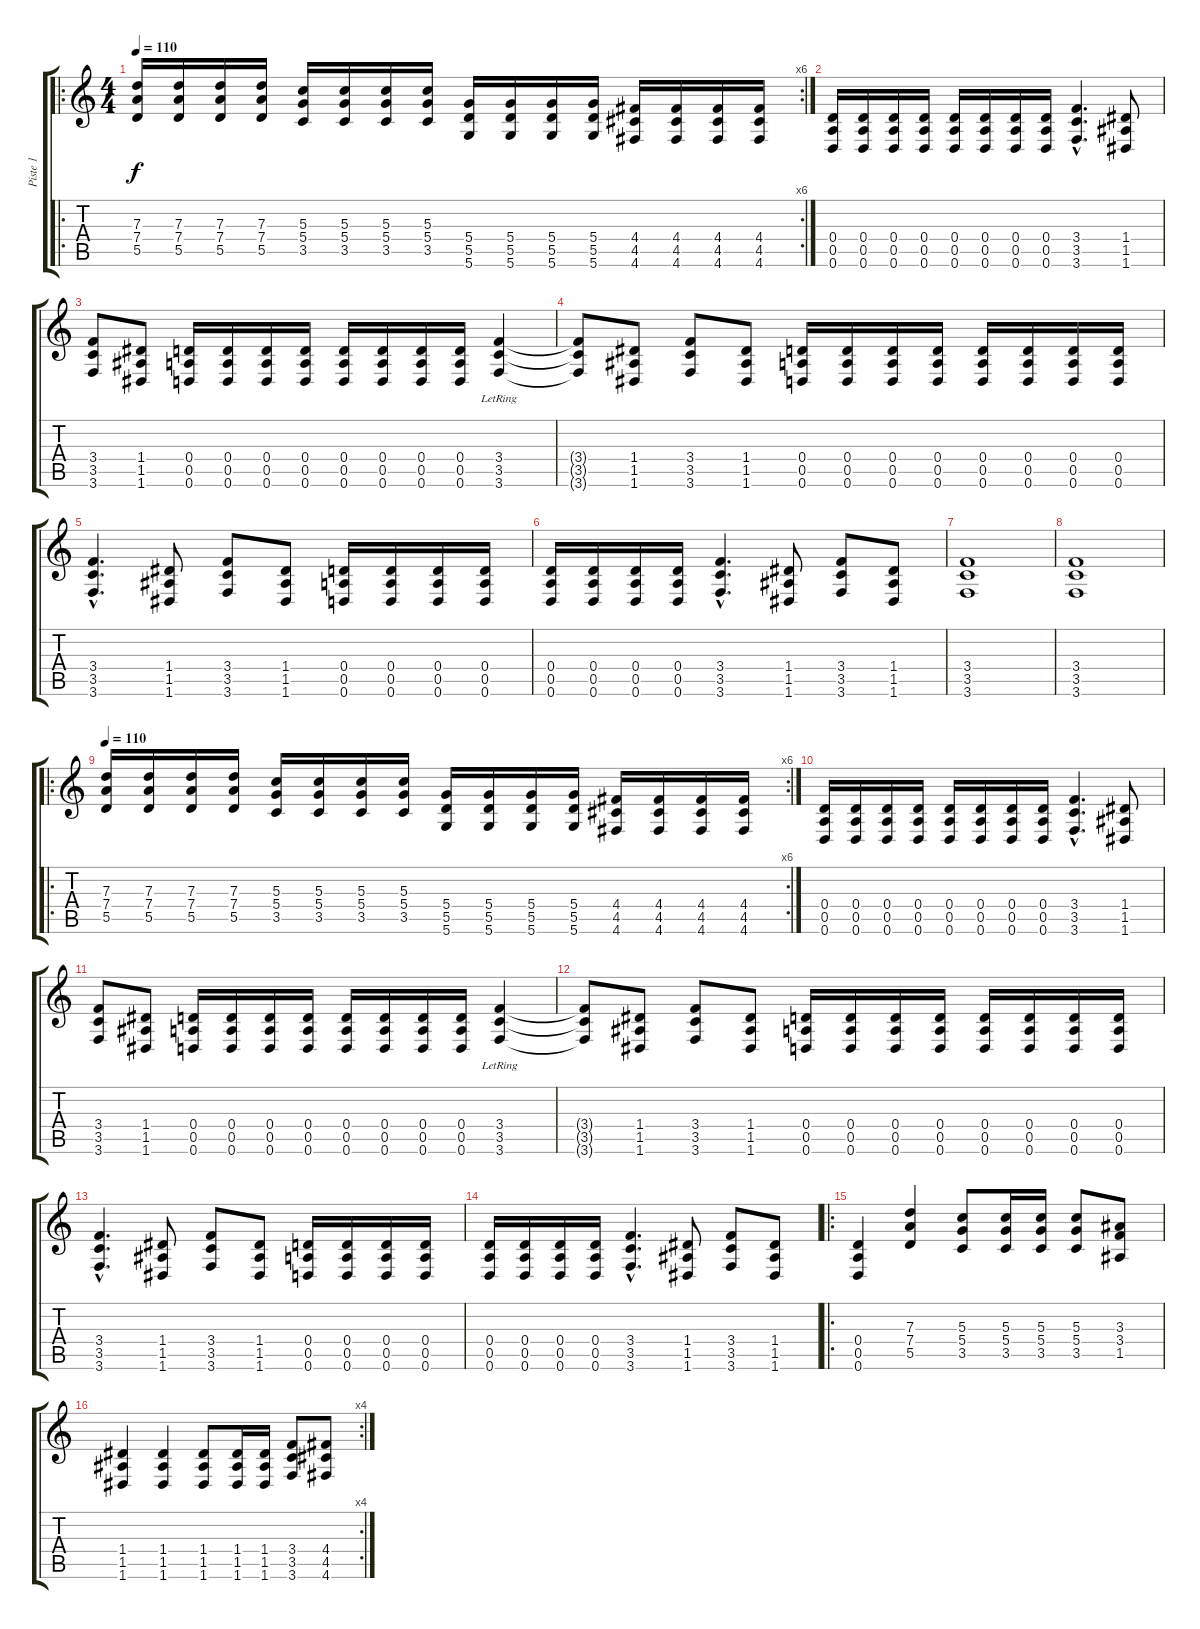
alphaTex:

\track ("Piste 1" "Piste 1") {instrument distortionguitar}
\staff {score tabs}
\tuning (E4 B3 G3 D3 A2 D2) {hide}
\ro
\rc 6
\ts (4 4)
\tempo 110
\clef g2
\ks c
(7.3 7.4 5.5).16{dy f} (7.3 7.4 5.5).16 (7.3 7.4 5.5).16 (7.3 7.4 5.5).16 (5.3 5.4 3.5).16 (5.3 5.4 3.5).16 (5.3 5.4 3.5).16 (5.3 5.4 3.5).16 (5.4 5.5 5.6).16 (5.4 5.5 5.6).16 (5.4 5.5 5.6).16 (5.4 5.5 5.6).16 (4.4 4.5 4.6).16 (4.4 4.5 4.6).16 (4.4 4.5 4.6).16 (4.4 4.5 4.6).16 |
(0.4 0.5 0.6).16 (0.4 0.5 0.6).16 (0.4 0.5 0.6).16 (0.4 0.5 0.6).16 (0.4 0.5 0.6).16 (0.4 0.5 0.6).16 (0.4 0.5 0.6).16 (0.4 0.5 0.6).16 (3.4{hac} 3.5{hac} 3.6{hac}).4{d} (1.4 1.5 1.6).8 |
(3.4 3.5 3.6).8 (1.4 1.5 1.6).8 (0.4 0.5 0.6).16 (0.4 0.5 0.6).16 (0.4 0.5 0.6).16 (0.4 0.5 0.6).16 (0.4 0.5 0.6).16 (0.4 0.5 0.6).16 (0.4 0.5 0.6).16 (0.4 0.5 0.6).16 (3.4{lr} 3.5{lr} 3.6{lr}).4 |
(3.4{t} 3.5{t} 3.6{t}).8 (1.4 1.5 1.6).8 (3.4 3.5 3.6).8 (1.4 1.5 1.6).8 (0.4 0.5 0.6).16 (0.4 0.5 0.6).16 (0.4 0.5 0.6).16 (0.4 0.5 0.6).16 (0.4 0.5 0.6).16 (0.4 0.5 0.6).16 (0.4 0.5 0.6).16 (0.4 0.5 0.6).16 |
(3.4{hac} 3.5{hac} 3.6{hac}).4{d} (1.4 1.5 1.6).8 (3.4 3.5 3.6).8 (1.4 1.5 1.6).8 (0.4 0.5 0.6).16 (0.4 0.5 0.6).16 (0.4 0.5 0.6).16 (0.4 0.5 0.6).16 |
(0.4 0.5 0.6).16 (0.4 0.5 0.6).16 (0.4 0.5 0.6).16 (0.4 0.5 0.6).16 (3.4{hac} 3.5{hac} 3.6{hac}).4{d} (1.4 1.5 1.6).8 (3.4 3.5 3.6).8 (1.4 1.5 1.6).8 |
(3.4 3.5 3.6).1 |
(3.4 3.5 3.6).1 |
\ro
\rc 6
\tempo 110
(7.3 7.4 5.5).16 (7.3 7.4 5.5).16 (7.3 7.4 5.5).16 (7.3 7.4 5.5).16 (5.3 5.4 3.5).16 (5.3 5.4 3.5).16 (5.3 5.4 3.5).16 (5.3 5.4 3.5).16 (5.4 5.5 5.6).16 (5.4 5.5 5.6).16 (5.4 5.5 5.6).16 (5.4 5.5 5.6).16 (4.4 4.5 4.6).16 (4.4 4.5 4.6).16 (4.4 4.5 4.6).16 (4.4 4.5 4.6).16 |
(0.4 0.5 0.6).16 (0.4 0.5 0.6).16 (0.4 0.5 0.6).16 (0.4 0.5 0.6).16 (0.4 0.5 0.6).16 (0.4 0.5 0.6).16 (0.4 0.5 0.6).16 (0.4 0.5 0.6).16 (3.4{hac} 3.5{hac} 3.6{hac}).4{d} (1.4 1.5 1.6).8 |
(3.4 3.5 3.6).8 (1.4 1.5 1.6).8 (0.4 0.5 0.6).16 (0.4 0.5 0.6).16 (0.4 0.5 0.6).16 (0.4 0.5 0.6).16 (0.4 0.5 0.6).16 (0.4 0.5 0.6).16 (0.4 0.5 0.6).16 (0.4 0.5 0.6).16 (3.4{lr} 3.5{lr} 3.6{lr}).4 |
(3.4{t} 3.5{t} 3.6{t}).8 (1.4 1.5 1.6).8 (3.4 3.5 3.6).8 (1.4 1.5 1.6).8 (0.4 0.5 0.6).16 (0.4 0.5 0.6).16 (0.4 0.5 0.6).16 (0.4 0.5 0.6).16 (0.4 0.5 0.6).16 (0.4 0.5 0.6).16 (0.4 0.5 0.6).16 (0.4 0.5 0.6).16 |
(3.4{hac} 3.5{hac} 3.6{hac}).4{d} (1.4 1.5 1.6).8 (3.4 3.5 3.6).8 (1.4 1.5 1.6).8 (0.4 0.5 0.6).16 (0.4 0.5 0.6).16 (0.4 0.5 0.6).16 (0.4 0.5 0.6).16 |
(0.4 0.5 0.6).16 (0.4 0.5 0.6).16 (0.4 0.5 0.6).16 (0.4 0.5 0.6).16 (3.4{hac} 3.5{hac} 3.6{hac}).4{d} (1.4 1.5 1.6).8 (3.4 3.5 3.6).8 (1.4 1.5 1.6).8 |
\ro
(0.4 0.5 0.6).4 (7.3 7.4 5.5).4 (5.3 5.4 3.5).8 (5.3 5.4 3.5).16 (5.3 5.4 3.5).16 (5.3 5.4 3.5).8 (3.3 3.4 1.5).8 |
\rc 4
(1.4 1.5 1.6).4 (1.4 1.5 1.6).4 (1.4 1.5 1.6).8 (1.4 1.5 1.6).16 (1.4 1.5 1.6).16 (3.4 3.5 3.6).8 (4.4 4.5 4.6).8
